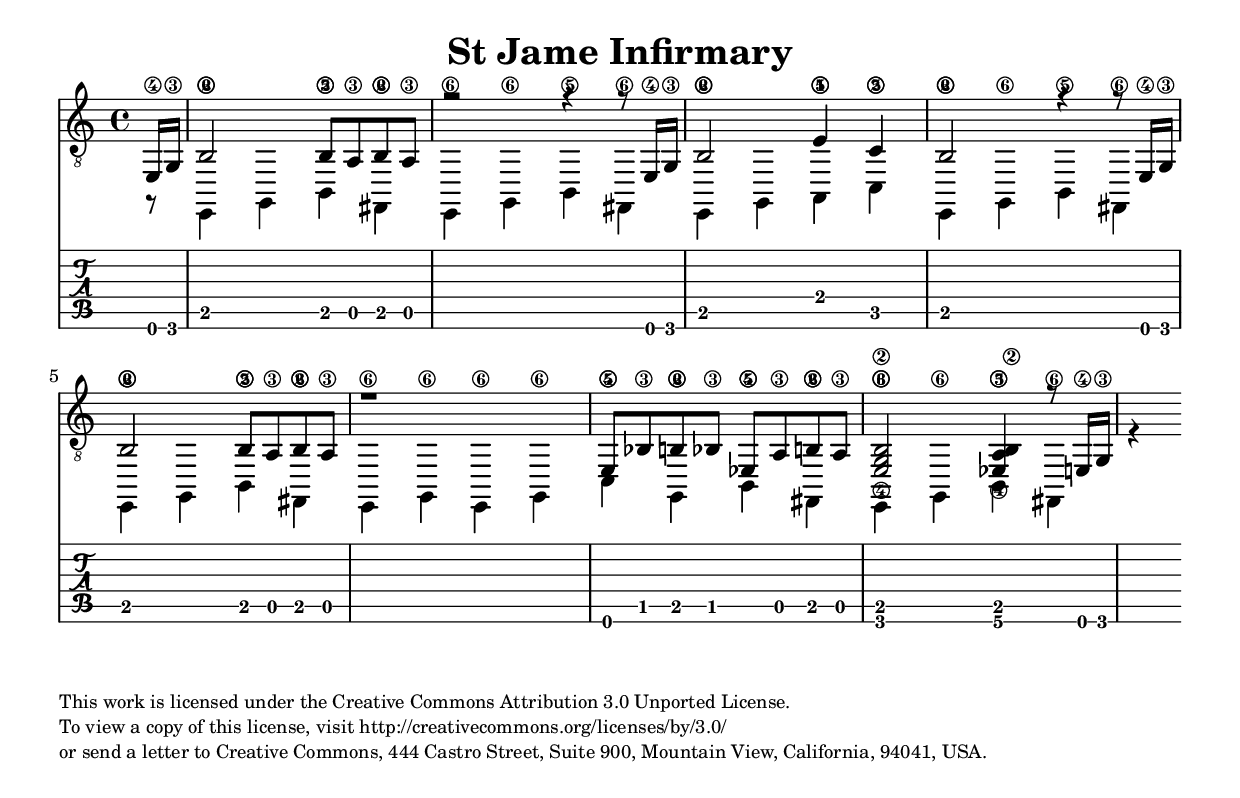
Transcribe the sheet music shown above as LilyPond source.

\include "common/functions.ly"
\include "common/baselayout.ly"


\header{
  title = "St Jame Infirmary"
}


theme = \relative  { \time 4/4 
				\partial 8 e,16\4 g\3
				b2\2 b8\2 a\3 b\2 a\3 
				r2 r4 r8 e16\4 g\3
				b2\2 e4\1 c\2 
				b2\2 r4 r8 e,16\4 g\3
				b2\2 b8\2 a\3 b\2 a\3 
				r1
				e8\4 bes'\3 b\2 bes\3
				ees,8\4 a\3 b\2 a\3
				<<e2\4 g2\3 b2\2>> <<ees,4\4 a4\3 b4\2>> r8 e,16\4 g\3
			}
bass = \relative { \time 4/4 
				\partial 8 r8
				e,,4\6 g b4\5 fis\6 
				e4\6 g\6 b\5 fis\6
				e4\6 g a4\5 c\5 
				e,4\6 g\6 b\5 fis\6
				e4\6 g b4\5 fis\6 
				e4\6 g4\6 e4\6 g4\6
				c4\5 g\6 b4\5 fis\6 
				e4\6 g4\6 b4\5 fis4\6r
			}


\score {
<<
	\set Score.proportionalNotationDuration = #(ly:make-moment 1 8)
    \new Staff    { \clef "G_8" << \theme \\ \bass>> }
	\new TabStaff { \stemOff \override Beam #'transparent = ##t
	    << 
		\context TabVoice \bass
		\context TabVoice \theme 
		>> 
	 }
>>
}




\markup {
	\abs-fontsize #9
	\column {
		\line { This work is licensed under the Creative Commons Attribution 3.0 Unported License.}
		\line { To view a copy of this license, visit http://creativecommons.org/licenses/by/3.0/ }
		\line {or send a letter to Creative Commons, 444 Castro Street, Suite 900, Mountain View, California, 94041, USA. }
	}
}




\version "2.12.3"  % necessary for upgrading to future LilyPond versions.
